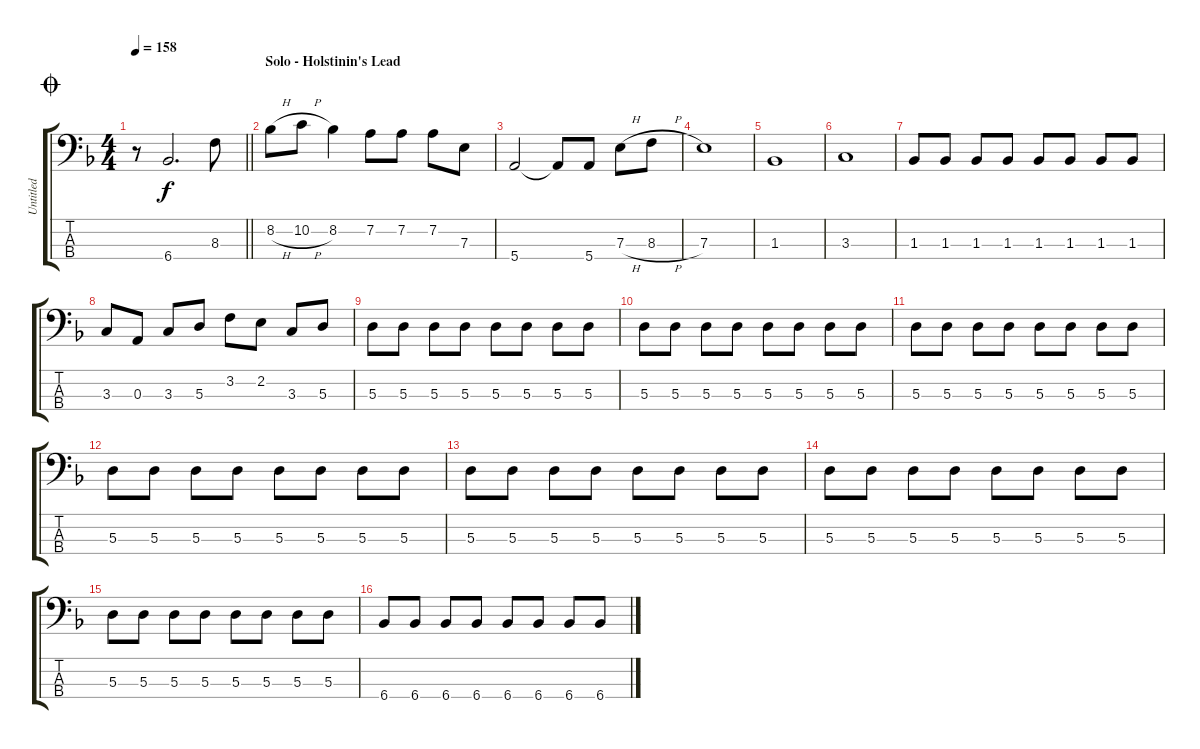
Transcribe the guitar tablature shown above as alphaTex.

\track ("Untitled" "Untitled") {instrument electricbassfinger}
\staff {score tabs}
\tuning (G2 D2 A1 E1) {hide}
\ts (4 4)
\jump coda
\tempo 158
\clef f4
\barLineRight lightlight
\ks f
r.8{dy f} 6.4.2{d} 8.3.8 |
\section ("" "Solo - Holstinin's Lead")
8.2{h}.8 10.2{h}.8 8.2.4 7.2.8 7.2.8 7.2.8 7.3.8 |
5.4.2 5.4{t}.8 5.4.8 7.3{h}.8 8.3{h}.8 |
7.3.1 |
1.3.1 |
3.3.1 |
1.3.8 1.3.8 1.3.8 1.3.8 1.3.8 1.3.8 1.3.8 1.3.8 |
3.3.8 0.3.8 3.3.8 5.3.8 3.2.8 2.2.8 3.3.8 5.3.8 |
5.3.8 5.3.8 5.3.8 5.3.8 5.3.8 5.3.8 5.3.8 5.3.8 |
5.3.8 5.3.8 5.3.8 5.3.8 5.3.8 5.3.8 5.3.8 5.3.8 |
5.3.8 5.3.8 5.3.8 5.3.8 5.3.8 5.3.8 5.3.8 5.3.8 |
5.3.8 5.3.8 5.3.8 5.3.8 5.3.8 5.3.8 5.3.8 5.3.8 |
5.3.8 5.3.8 5.3.8 5.3.8 5.3.8 5.3.8 5.3.8 5.3.8 |
5.3.8 5.3.8 5.3.8 5.3.8 5.3.8 5.3.8 5.3.8 5.3.8 |
5.3.8 5.3.8 5.3.8 5.3.8 5.3.8 5.3.8 5.3.8 5.3.8 |
6.4.8 6.4.8 6.4.8 6.4.8 6.4.8 6.4.8 6.4.8 6.4.8
